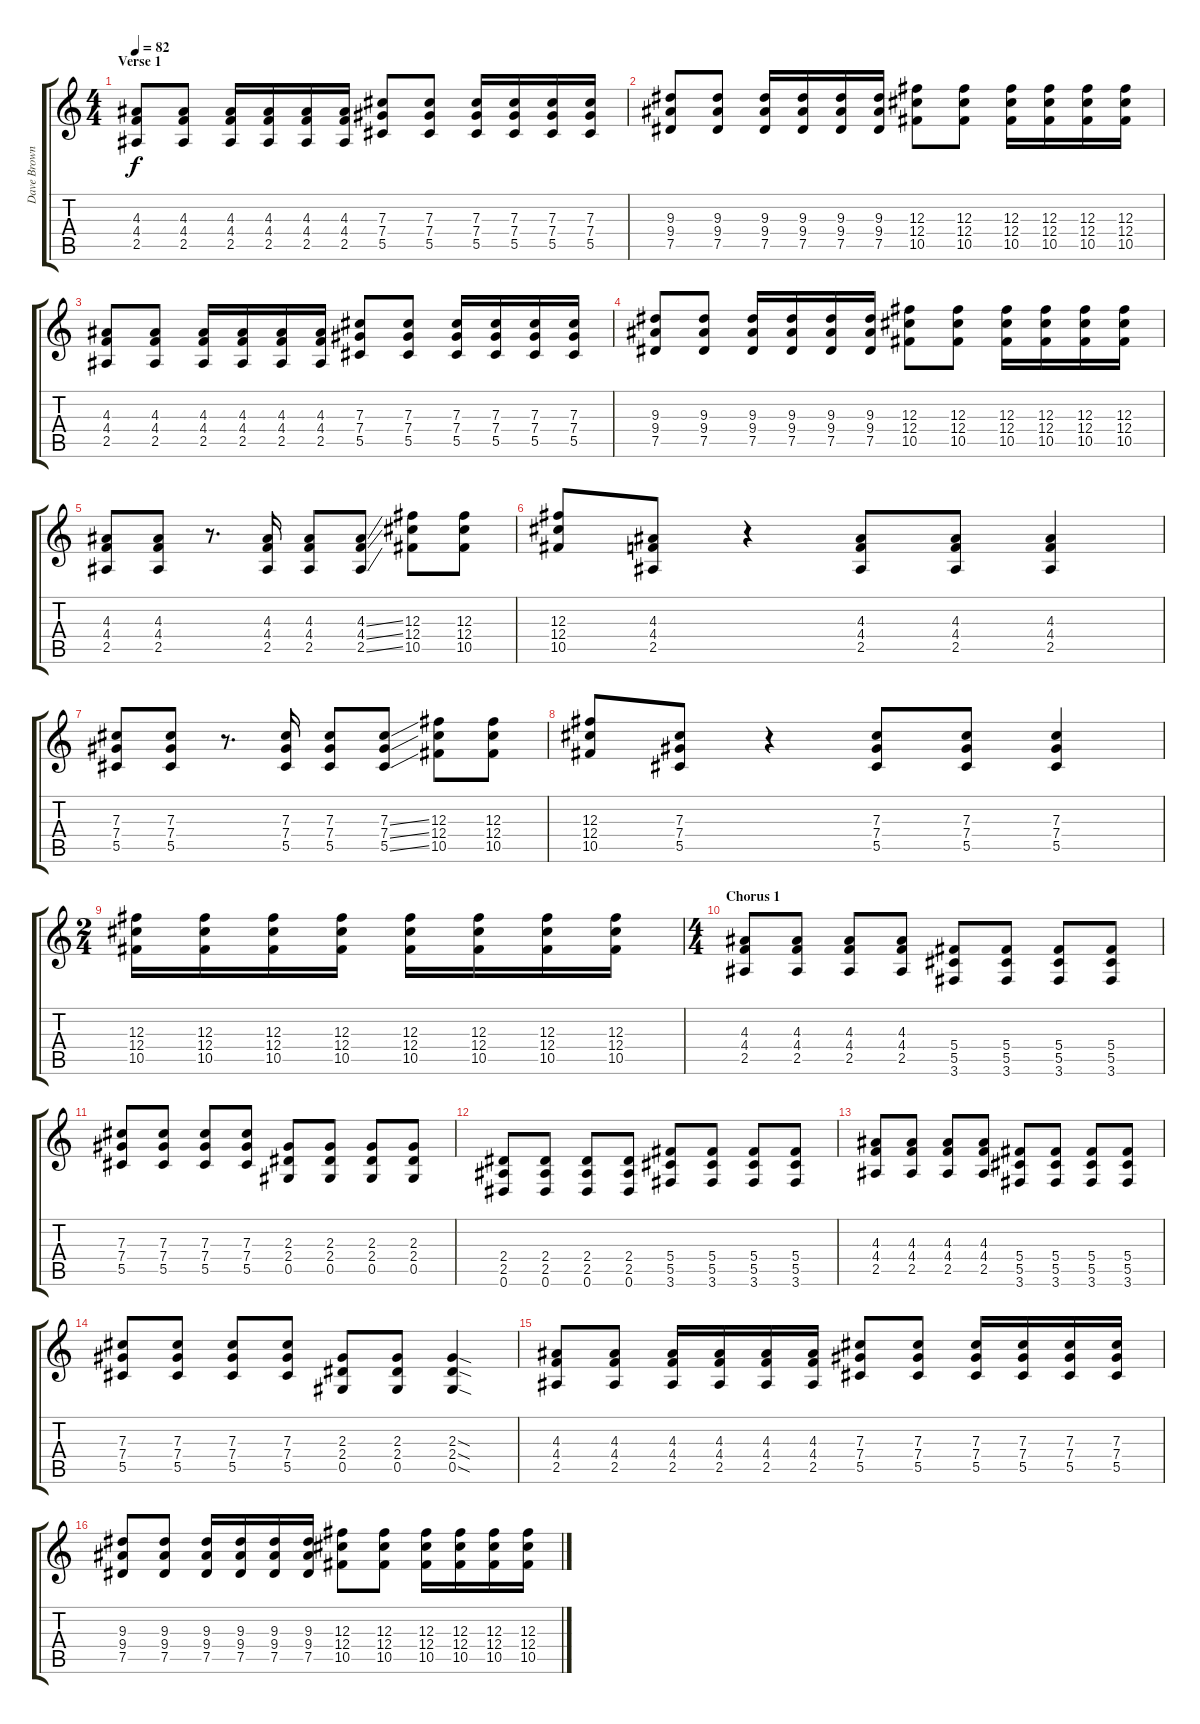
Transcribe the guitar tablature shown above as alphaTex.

\track ("Dave Brownsound - Solo Guitar" "Dave Brown") {instrument electricguitarclean}
\staff {score tabs}
\tuning (Eb4 Bb3 Gb3 Db3 Ab2 Eb2) {hide}
\ts (4 4)
\section ("" "Verse 1")
\tempo 82
\clef g2
\ks c
(4.3 4.4 2.5).8{dy f instrument electricguitarclean} (4.3 4.4 2.5).8 (4.3 4.4 2.5).16 (4.3 4.4 2.5).16 (4.3 4.4 2.5).16 (4.3 4.4 2.5).16 (7.3 7.4 5.5).8 (7.3 7.4 5.5).8 (7.3 7.4 5.5).16 (7.3 7.4 5.5).16 (7.3 7.4 5.5).16 (7.3 7.4 5.5).16 |
(9.3 9.4 7.5).8 (9.3 9.4 7.5).8 (9.3 9.4 7.5).16 (9.3 9.4 7.5).16 (9.3 9.4 7.5).16 (9.3 9.4 7.5).16 (12.3 12.4 10.5).8 (12.3 12.4 10.5).8 (12.3 12.4 10.5).16 (12.3 12.4 10.5).16 (12.3 12.4 10.5).16 (12.3 12.4 10.5).16 |
(4.3 4.4 2.5).8 (4.3 4.4 2.5).8 (4.3 4.4 2.5).16 (4.3 4.4 2.5).16 (4.3 4.4 2.5).16 (4.3 4.4 2.5).16 (7.3 7.4 5.5).8 (7.3 7.4 5.5).8 (7.3 7.4 5.5).16 (7.3 7.4 5.5).16 (7.3 7.4 5.5).16 (7.3 7.4 5.5).16 |
(9.3 9.4 7.5).8 (9.3 9.4 7.5).8 (9.3 9.4 7.5).16 (9.3 9.4 7.5).16 (9.3 9.4 7.5).16 (9.3 9.4 7.5).16 (12.3 12.4 10.5).8 (12.3 12.4 10.5).8 (12.3 12.4 10.5).16 (12.3 12.4 10.5).16 (12.3 12.4 10.5).16 (12.3 12.4 10.5).16 |
(4.3 4.4 2.5).8{volume 10 instrument overdrivenguitar} (4.3 4.4 2.5).8 r.8{d} (4.3 4.4 2.5).16 (4.3 4.4 2.5).8 (4.3{ss} 4.4{ss} 2.5{ss}).8 (12.3 12.4 10.5).8 (12.3 12.4 10.5).8 |
(12.3 12.4 10.5).8 (4.3 4.4 2.5).8 r.4 (4.3 4.4 2.5).8 (4.3 4.4 2.5).8 (4.3 4.4 2.5).4 |
(7.3 7.4 5.5).8 (7.3 7.4 5.5).8 r.8{d} (7.3 7.4 5.5).16 (7.3 7.4 5.5).8 (7.3{ss} 7.4{ss} 5.5{ss}).8 (12.3 12.4 10.5).8 (12.3 12.4 10.5).8 |
(12.3 12.4 10.5).8 (7.3 7.4 5.5).8 r.4 (7.3 7.4 5.5).8 (7.3 7.4 5.5).8 (7.3 7.4 5.5).4 |
\ts (2 4)
(12.3 12.4 10.5).16{volume 12} (12.3 12.4 10.5).16 (12.3 12.4 10.5).16 (12.3 12.4 10.5).16 (12.3 12.4 10.5).16 (12.3 12.4 10.5).16 (12.3 12.4 10.5).16 (12.3 12.4 10.5).16 |
\ts (4 4)
\section ("" "Chorus 1")
(4.3 4.4 2.5).8{volume 14 instrument distortionguitar} (4.3 4.4 2.5).8 (4.3 4.4 2.5).8 (4.3 4.4 2.5).8 (5.4 5.5 3.6).8 (5.4 5.5 3.6).8 (5.4 5.5 3.6).8 (5.4 5.5 3.6).8 |
(7.3 7.4 5.5).8 (7.3 7.4 5.5).8 (7.3 7.4 5.5).8 (7.3 7.4 5.5).8 (2.3 2.4 0.5).8 (2.3 2.4 0.5).8 (2.3 2.4 0.5).8 (2.3 2.4 0.5).8 |
(2.4 2.5 0.6).8 (2.4 2.5 0.6).8 (2.4 2.5 0.6).8 (2.4 2.5 0.6).8 (5.4 5.5 3.6).8 (5.4 5.5 3.6).8 (5.4 5.5 3.6).8 (5.4 5.5 3.6).8 |
(4.3 4.4 2.5).8 (4.3 4.4 2.5).8 (4.3 4.4 2.5).8 (4.3 4.4 2.5).8 (5.4 5.5 3.6).8 (5.4 5.5 3.6).8 (5.4 5.5 3.6).8 (5.4 5.5 3.6).8 |
(7.3 7.4 5.5).8 (7.3 7.4 5.5).8 (7.3 7.4 5.5).8 (7.3 7.4 5.5).8 (2.3 2.4 0.5).8 (2.3 2.4 0.5).8 (2.3{sod} 2.4{sod} 0.5{sod}).4 |
(4.3 4.4 2.5).8{volume 6 instrument electricguitarclean} (4.3 4.4 2.5).8 (4.3 4.4 2.5).16 (4.3 4.4 2.5).16 (4.3 4.4 2.5).16 (4.3 4.4 2.5).16 (7.3 7.4 5.5).8 (7.3 7.4 5.5).8 (7.3 7.4 5.5).16 (7.3 7.4 5.5).16 (7.3 7.4 5.5).16 (7.3 7.4 5.5).16 |
(9.3 9.4 7.5).8 (9.3 9.4 7.5).8 (9.3 9.4 7.5).16 (9.3 9.4 7.5).16 (9.3 9.4 7.5).16 (9.3 9.4 7.5).16 (12.3 12.4 10.5).8 (12.3 12.4 10.5).8 (12.3 12.4 10.5).16 (12.3 12.4 10.5).16 (12.3 12.4 10.5).16 (12.3 12.4 10.5).16
